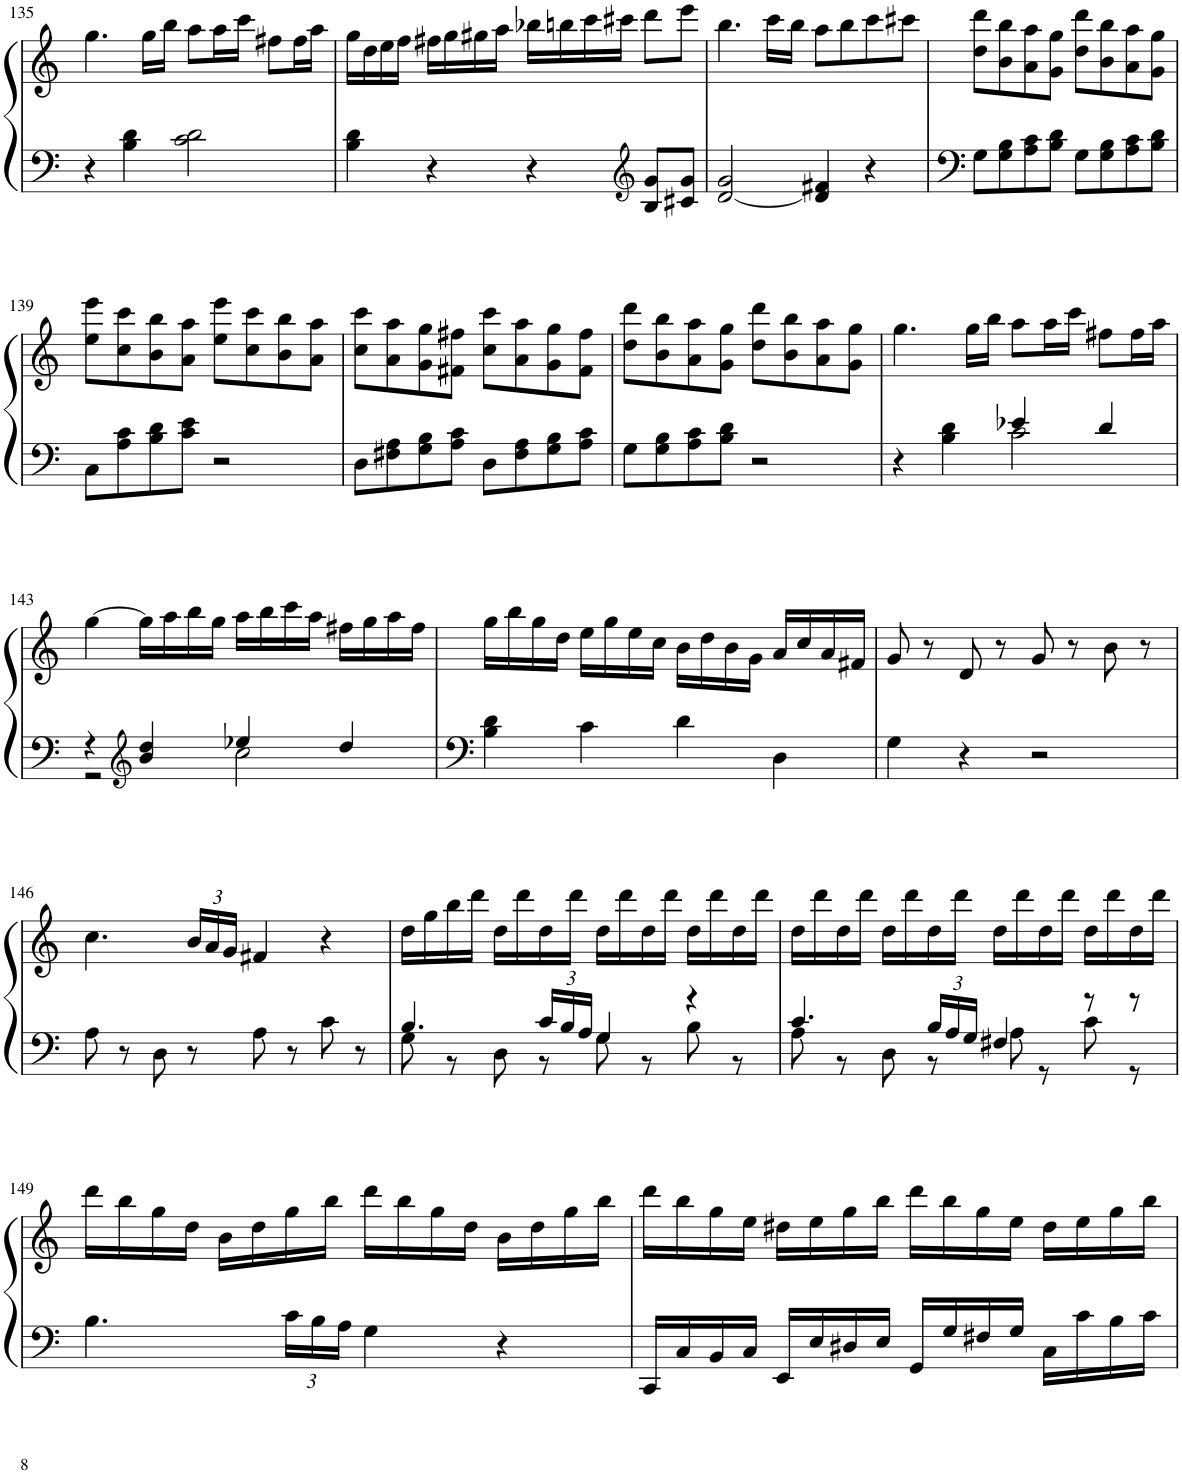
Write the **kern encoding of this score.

**kern	**kern
*part1	*part1
*staff2	*staff1
*I"Piano	*
*I'Pno.	*
!!LO:PB:g=z
*clefG2	*clefG2
*k[]	*k[]
*M4/4	*M4/4
*met(c)	*met(c)
=135	=135
4r	4.gg\
4B\ 4d\	.
.	16gg\LL
.	16bb\JJ
2c\ 2d\	8aa\L
.	16aa\L
.	16ccc\JJ
.	8ff#X\L
.	16ff#\L
.	16aa\JJ
=136	=136
4B\ 4d\	16gg\LL
.	16dd\
.	16ee\
.	16ff\JJ
4r	16ff#X\LL
.	16gg\
.	16gg#X\
.	16aa\JJ
4r	16bb-X\LL
.	16bbn\
.	16ccc\
.	16ccc#X\JJ
*clefG2	*
8B/ 8g/L	8ddd\L
8c#X/ 8g/J	8eee\J
=137	=137
[2d/ 2g/	4.bb\
.	16ccc\LL
.	16bb\JJ
4d/] 4f#X/	8aa\L
.	8bb\
4r	8ccc\
.	8ccc#X\J
=138	=138
8G\L	8dd\ 8ddd\L
8G\ 8B\	8b\ 8bb\
8A\ 8c\	8a\ 8aa\
8B\ 8d\J	8g\ 8gg\J
8G\L	8dd\ 8ddd\L
8G\ 8B\	8b\ 8bb\
8A\ 8c\	8a\ 8aa\
8B\ 8d\J	8g\ 8gg\J
!!LO:LB:g=z
=139	=139
8C\L	8ee\ 8eee\L
8A\ 8c\	8cc\ 8ccc\
8B\ 8d\	8b\ 8bb\
8c\ 8e\J	8a\ 8aa\J
2r	8ee\ 8eee\L
.	8cc\ 8ccc\
.	8b\ 8bb\
.	8a\ 8aa\J
=140	=140
8D\L	8cc\ 8ccc\L
8F#X\ 8A\	8a\ 8aa\
8G\ 8B\	8g\ 8gg\
8A\ 8c\J	8f#X\ 8ff#X\J
8D\L	8cc\ 8ccc\L
8F#\ 8A\	8a\ 8aa\
8G\ 8B\	8g\ 8gg\
8A\ 8c\J	8f#\ 8ff#\J
=141	=141
8G\L	8dd\ 8ddd\L
8G\ 8B\	8b\ 8bb\
8A\ 8c\	8a\ 8aa\
8B\ 8d\J	8g\ 8gg\J
2r	8dd\ 8ddd\L
.	8b\ 8bb\
.	8a\ 8aa\
.	8g\ 8gg\J
=142	=142
*^	*
4r	2ryy	4.gg\
4B\ 4d\	.	.
.	.	16gg\LL
.	.	16bb\JJ
4e-X/	2c\	8aa\L
.	.	16aa\L
.	.	16ccc\JJ
4d/	.	8ff#X\L
.	.	16ff#\L
.	.	16aa\JJ
!!LO:LB:g=z
=143	=143	=143
4r	2r	[4gg\
*clefG2	*	*
4b/ 4dd/	.	16gg\LL]
.	.	16aa\
.	.	16bb\
.	.	16gg\JJ
4ee-X/	2cc\	16aa\LL
.	.	16bb\
.	.	16ccc\
.	.	16aa\JJ
4dd/	.	16ff#X\LL
.	.	16gg\
.	.	16aa\
.	.	16ff#\JJ
*v	*v	*
=144	=144
4B\ 4d\	16gg\LL
.	16bb\
.	16gg\
.	16dd\JJ
4c\	16ee\LL
.	16gg\
.	16ee\
.	16cc\JJ
4d\	16b\LL
.	16dd\
.	16b\
.	16g\JJ
4D\	16a/LL
.	16cc/
.	16a/
.	16f#X/JJ
=145	=145
4G\	8g/
.	8r
4r	8d/
.	8r
2r	8g/
.	8r
.	8b\
.	8r
!!LO:LB:g=z
=146	=146
8A\	4.cc\
8r	.
8D\	.
*	*Xbrackettup
8r	24b/LL
.	24a/
.	24g/JJ
8A\	4f#X/
8r	.
8c\	4r
8r	.
=147	=147
*^	*
4.B/	8G\	16dd\LL
.	.	16gg\
.	8r	16bb\
.	.	16ddd\JJ
.	8D\	16dd\LL
.	.	16ddd\
*Xbrackettup	*	*
24c/LL	8r	16dd\
24B/	.	.
.	.	16ddd\JJ
24A/JJ	.	.
4G/	8G\	16dd\LL
.	.	16ddd\
.	8r	16dd\
.	.	16ddd\JJ
4r	8B\	16dd\LL
.	.	16ddd\
.	8r	16dd\
.	.	16ddd\JJ
=148	=148	=148
4.c/	8A\	16dd\LL
.	.	16ddd\
.	8r	16dd\
.	.	16ddd\JJ
.	8D\	16dd\LL
.	.	16ddd\
24B/LL	8r	16dd\
24A/	.	.
.	.	16ddd\JJ
24G/JJ	.	.
4F#X/	8A\	16dd\LL
.	.	16ddd\
.	8r	16dd\
.	.	16ddd\JJ
8r	8c\	16dd\LL
.	.	16ddd\
8r	8r	16dd\
.	.	16ddd\JJ
*v	*v	*
!!LO:LB:g=z
=149	=149
4.B\	16ddd\LL
.	16bb\
.	16gg\
.	16dd\JJ
.	16b\LL
.	16dd\
24c\LL	16gg\
24B\	.
.	16bb\JJ
24A\JJ	.
4G\	16ddd\LL
.	16bb\
.	16gg\
.	16dd\JJ
4r	16b\LL
.	16dd\
.	16gg\
.	16bb\JJ
=150	=150
16CC/LL	16ddd\LL
16C/	16bb\
16BB/	16gg\
16C/JJ	16ee\JJ
16EE/LL	16dd#X\LL
16E/	16ee\
16D#X/	16gg\
16E/JJ	16bb\JJ
16GG/LL	16ddd\LL
16G/	16bb\
16F#X/	16gg\
16G/JJ	16ee\JJ
16C\LL	16dd#\LL
16c\	16ee\
16B\	16gg\
16c\JJ	16bb\JJ
=	=
*-	*-
